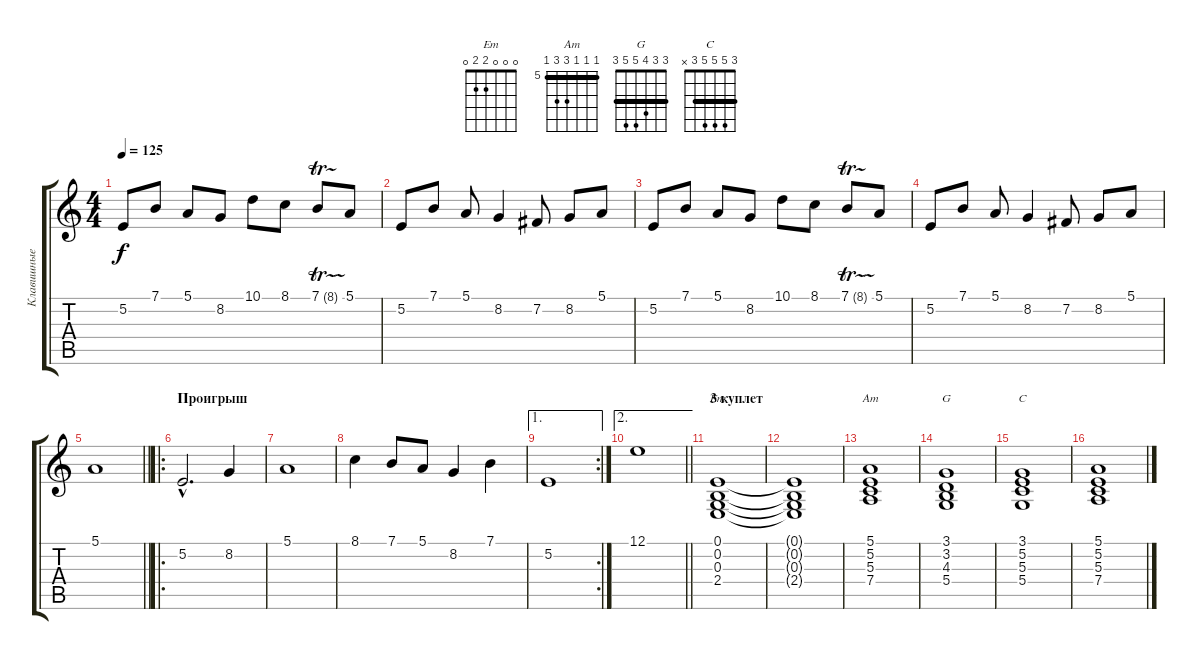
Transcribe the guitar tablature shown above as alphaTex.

\track ("Клавишные" "Клавишные") {instrument lead3calliope}
\staff {score tabs}
\tuning (E4 B3 G3 D3 A2 E2) {hide}
\chord ("Em" 0 0 0 2 2 0)
\chord ("Am" 5 5 5 7 7 5) {firstfret 5 barre 5}
\chord ("G" 3 3 4 5 5 3) {barre 3}
\chord ("C" 3 5 5 5 3 x) {barre 3}
\ts (4 4)
\tempo 125
\clef g2
\ks c
5.2.8{dy f} 7.1.8 5.1.8 8.2.8 10.1.8 8.1.8 7.1{tr (8 32)}.8 5.1.8 |
5.2.8 7.1.8 5.1.8 8.2.4 7.2.8 8.2.8 5.1.8 |
5.2.8 7.1.8 5.1.8 8.2.8 10.1.8 8.1.8 7.1{tr (8 32)}.8 5.1.8 |
5.2.8 7.1.8 5.1.8 8.2.4 7.2.8 8.2.8 5.1.8 |
\barLineRight lightlight
5.1.1 |
\ro
\section ("" "Проигрыш")
5.2{hac}.2{d volume 14 instrument lead2sawtooth} 8.2.4 |
5.1.1 |
8.1.4 7.1.8 5.1.8 8.2.4 7.1.4 |
\ae 1
\rc 2
5.2.1 |
\ae 2
\barLineRight lightlight
12.1.1 |
\section ("" "3 куплет")
(0.1 0.2 0.3 2.4).1{ch "Em" volume 8 instrument synthstrings2} |
(0.1{t} 0.2{t} 0.3{t} 2.4{t}).1 |
(5.1 5.2 5.3 7.4).1{ch "Am"} |
(3.1 3.2 4.3 5.4).1{ch "G"} |
(3.1 5.2 5.3 5.4).1{ch "C"} |
(5.1 5.2 5.3 7.4).1
